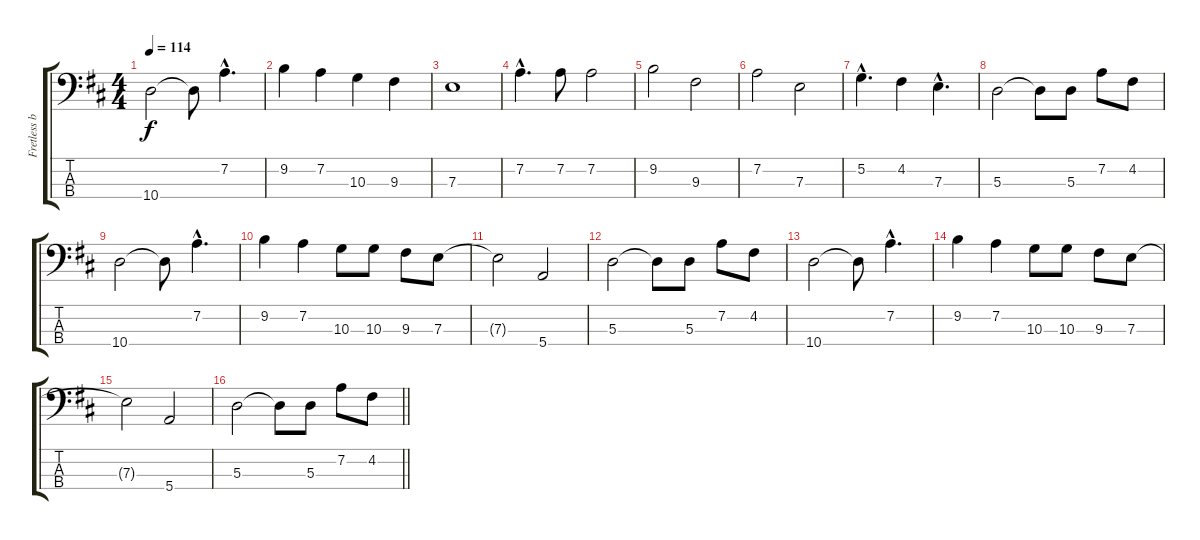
\track ("Fretless bass" "Fretless b") {instrument fretlessbass}
\staff {score tabs}
\tuning (G2 D2 A1 E1) {hide}
\ts (4 4)
\tempo 114
\clef f4
\ks d
10.4.2{dy f} 10.4{t}.8 7.2{hac}.4{d} |
9.2.4 7.2.4 10.3.4 9.3.4 |
7.3.1 |
7.2{hac}.4{d} 7.2.8 7.2.2 |
9.2.2 9.3.2 |
7.2.2 7.3.2 |
5.2{hac}.4{d} 4.2.4 7.3{hac}.4{d} |
5.3.2 5.3{t}.8 5.3.8 7.2.8 4.2.8 |
10.4.2 10.4{t}.8 7.2{hac}.4{d} |
9.2.4 7.2.4 10.3.8 10.3.8 9.3.8 7.3.8 |
7.3{t}.2 5.4.2 |
5.3.2 5.3{t}.8 5.3.8 7.2.8 4.2.8 |
10.4.2 10.4{t}.8 7.2{hac}.4{d} |
9.2.4 7.2.4 10.3.8 10.3.8 9.3.8 7.3.8 |
7.3{t}.2 5.4.2 |
\barLineRight lightlight
5.3.2 5.3{t}.8 5.3.8 7.2.8 4.2.8
